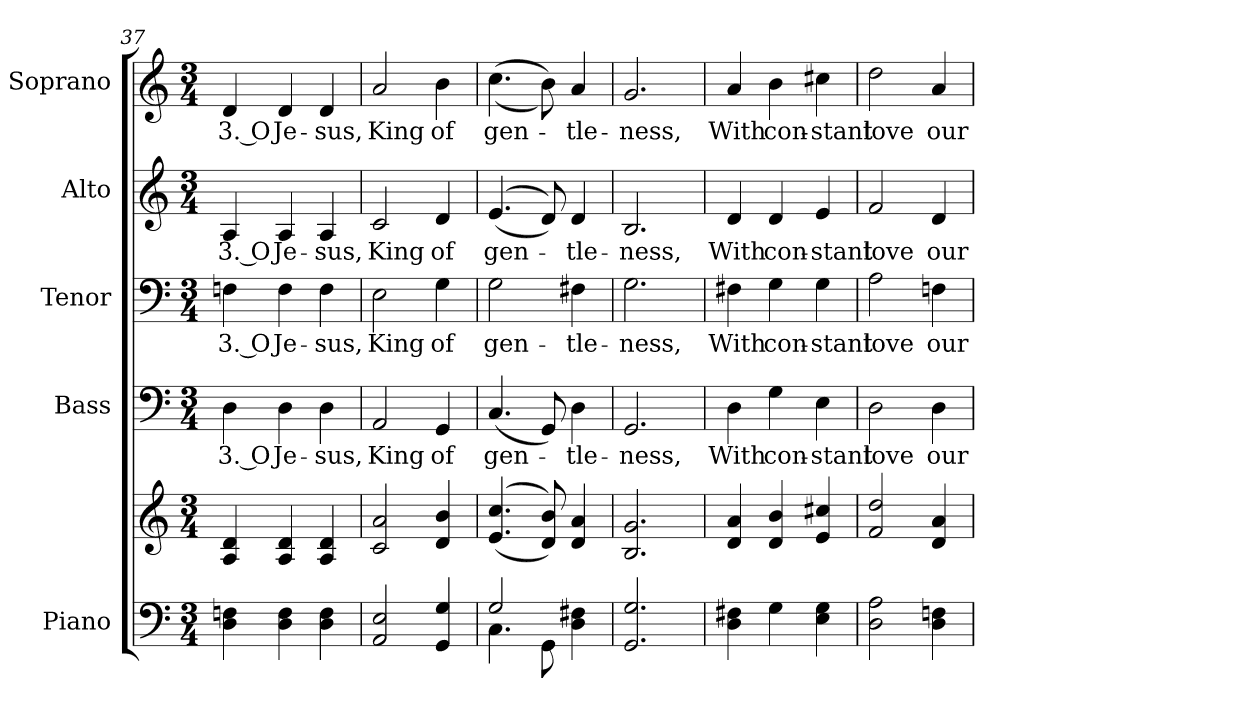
**kern	**kern	**kern	**text	**kern	**text	**kern	**text	**kern	**text
*part5	*part5	*part4	*part4	*part3	*part3	*part2	*part2	*part1	*part1
*staff6	*staff5	*staff4	*staff4	*staff3	*staff3	*staff2	*staff2	*staff1	*staff1
*I"Piano	*	*I"Bass	*	*I"Tenor	*	*I"Alto	*	*I"Soprano	*
*I'Pno.	*	*I'B.	*	*I'T.	*	*I'A.	*	*I'S.	*
!!LO:PB:g=z
*clefF4	*clefG2	*clefF4	*	*clefF4	*	*clefG2	*	*clefG2	*
*k[]	*k[]	*k[]	*	*k[]	*	*k[]	*	*k[]	*
*C:	*C:	*C:	*	*C:	*	*C:	*	*C:	*
*M3/4	*M3/4	*M3/4	*	*M3/4	*	*M3/4	*	*M3/4	*
=37	=37	=37	=37	=37	=37	=37	=37	=37	=37
!	!	!	!LO:LY:b:color=#000000	!	!	!	!	!	!
!	!	!	!	!	!LO:LY:b:color=#000000	!	!	!	!
!	!	!	!	!	!	!	!LO:LY:b:color=#000000	!	!
!	!	!	!	!	!	!	!	!	!LO:LY:b:color=#000000
4Di\ 4Fni	4Ai/ 4di	4Di\	3. O	4Fni\	3. O	4Ai/	3. O	4di/	3. O
!	!	!	!LO:LY:b:color=#000000	!	!	!	!	!	!
!	!	!	!	!	!LO:LY:b:color=#000000	!	!	!	!
!	!	!	!	!	!	!	!LO:LY:b:color=#000000	!	!
!	!	!	!	!	!	!	!	!	!LO:LY:b:color=#000000
4Di\ 4Fi	4Ai/ 4di	4Di\	Je-	4Fi\	Je-	4Ai/	Je-	4di/	Je-
!	!	!	!LO:LY:b:color=#000000	!	!	!	!	!	!
!	!	!	!	!	!LO:LY:b:color=#000000	!	!	!	!
!	!	!	!	!	!	!	!LO:LY:b:color=#000000	!	!
!	!	!	!	!	!	!	!	!	!LO:LY:b:color=#000000
4Di\ 4Fi	4Ai/ 4di	4Di\	-sus,	4Fi\	-sus,	4Ai/	-sus,	4di/	-sus,
=38	=38	=38	=38	=38	=38	=38	=38	=38	=38
!	!	!	!LO:LY:b:color=#000000	!	!	!	!	!	!
!	!	!	!	!	!LO:LY:b:color=#000000	!	!	!	!
!	!	!	!	!	!	!	!LO:LY:b:color=#000000	!	!
!	!	!	!	!	!	!	!	!	!LO:LY:b:color=#000000
2AAi/ 2Ei	2ci/ 2ai	2AAi/	King	2Ei\	King	2ci/	King	2ai/	King
!	!	!	!LO:LY:b:color=#000000	!	!	!	!	!	!
!	!	!	!	!	!LO:LY:b:color=#000000	!	!	!	!
!	!	!	!	!	!	!	!LO:LY:b:color=#000000	!	!
!	!	!	!	!	!	!	!	!	!LO:LY:b:color=#000000
4GGi/ 4Gi	4di/ 4bi	4GGi/	of	4Gi\	of	4di/	of	4bi\	of
=39	=39	=39	=39	=39	=39	=39	=39	=39	=39
*^	*	*	*	*	*	*	*	*	*
!	!	!	!	!LO:LY:b:color=#000000	!	!	!	!	!	!
!	!	!	!	!	!	!LO:LY:b:color=#000000	!	!	!	!
!	!	!	!	!	!	!	!	!LO:LY:b:color=#000000	!	!
!	!	!	!	!	!	!	!	!	!	!LO:LY:b:color=#000000
2Gi/	4.Ci\	((4.ei/ 4.cci	(4.Ci/	gen-	2Gi\	gen-	((4.ei/	gen-	((4.cci\	gen-
.	8GGi\	8di/ 8bi))	8GGi/)	.	.	.	8di/))	.	8bi\))	.
!	!	!	!	!LO:LY:b:color=#000000	!	!	!	!	!	!
!	!	!	!	!	!	!LO:LY:b:color=#000000	!	!	!	!
!	!	!	!	!	!	!	!	!LO:LY:b:color=#000000	!	!
!	!	!	!	!	!	!	!	!	!	!LO:LY:b:color=#000000
4Di\ 4F#Xi	4ryy	4di/ 4ai	4Di\	-tle-	4F#Xi\	-tle-	4di/	-tle-	4ai/	-tle-
*v	*v	*	*	*	*	*	*	*	*	*
!!LO:PB:g=z
=40	=40	=40	=40	=40	=40	=40	=40	=40	=40
*^	*	*	*	*	*	*	*	*	*
!	!	!	!	!LO:LY:b:color=#000000	!	!	!	!	!	!
*v	*v	*	*	*	*	*	*	*	*	*
*^	*	*	*	*	*	*	*	*	*
!	!	!	!	!	!	!LO:LY:b:color=#000000	!	!	!	!
*v	*v	*	*	*	*	*	*	*	*	*
*^	*	*	*	*	*	*	*	*	*
!	!	!	!	!	!	!	!	!LO:LY:b:color=#000000	!	!
*v	*v	*	*	*	*	*	*	*	*	*
*^	*	*	*	*	*	*	*	*	*
!	!	!	!	!	!	!	!	!	!	!LO:LY:b:color=#000000
*v	*v	*	*	*	*	*	*	*	*	*
2.GGi/ 2.Gi	2.Bi/ 2.gi	2.GGi/	-ness,	2.Gi\	-ness,	2.Bi/	-ness,	2.gi/	-ness,
=41	=41	=41	=41	=41	=41	=41	=41	=41	=41
!	!	!	!LO:LY:b:color=#000000	!	!	!	!	!	!
!	!	!	!	!	!LO:LY:b:color=#000000	!	!	!	!
!	!	!	!	!	!	!	!LO:LY:b:color=#000000	!	!
!	!	!	!	!	!	!	!	!	!LO:LY:b:color=#000000
4Di\ 4F#Xi	4di/ 4ai	4Di\	With	4F#Xi\	With	4di/	With	4ai/	With
!	!	!	!LO:LY:b:color=#000000	!	!	!	!	!	!
!	!	!	!	!	!LO:LY:b:color=#000000	!	!	!	!
!	!	!	!	!	!	!	!LO:LY:b:color=#000000	!	!
!	!	!	!	!	!	!	!	!	!LO:LY:b:color=#000000
4Gi\	4di/ 4bi	4Gi\	con-	4Gi\	con-	4di/	con-	4bi\	con-
!	!	!	!LO:LY:b:color=#000000	!	!	!	!	!	!
!	!	!	!	!	!LO:LY:b:color=#000000	!	!	!	!
!	!	!	!	!	!	!	!LO:LY:b:color=#000000	!	!
!	!	!	!	!	!	!	!	!	!LO:LY:b:color=#000000
4Ei\ 4Gi	4ei/ 4cc#Xi	4Ei\	-stant	4Gi\	-stant	4ei/	-stant	4cc#Xi\	-stant
=42	=42	=42	=42	=42	=42	=42	=42	=42	=42
!	!	!	!LO:LY:b:color=#000000	!	!	!	!	!	!
!	!	!	!	!	!LO:LY:b:color=#000000	!	!	!	!
!	!	!	!	!	!	!	!LO:LY:b:color=#000000	!	!
!	!	!	!	!	!	!	!	!	!LO:LY:b:color=#000000
2Di\ 2Ai	2fi/ 2ddi	2Di\	love	2Ai\	love	2fi/	love	2ddi\	love
!	!	!	!LO:LY:b:color=#000000	!	!	!	!	!	!
!	!	!	!	!	!LO:LY:b:color=#000000	!	!	!	!
!	!	!	!	!	!	!	!LO:LY:b:color=#000000	!	!
!	!	!	!	!	!	!	!	!	!LO:LY:b:color=#000000
4Di\ 4Fni	4di/ 4ai	4Di\	our	4Fni\	our	4di/	our	4ai/	our
=	=	=	=	=	=	=	=	=	=
*-	*-	*-	*-	*-	*-	*-	*-	*-	*-
